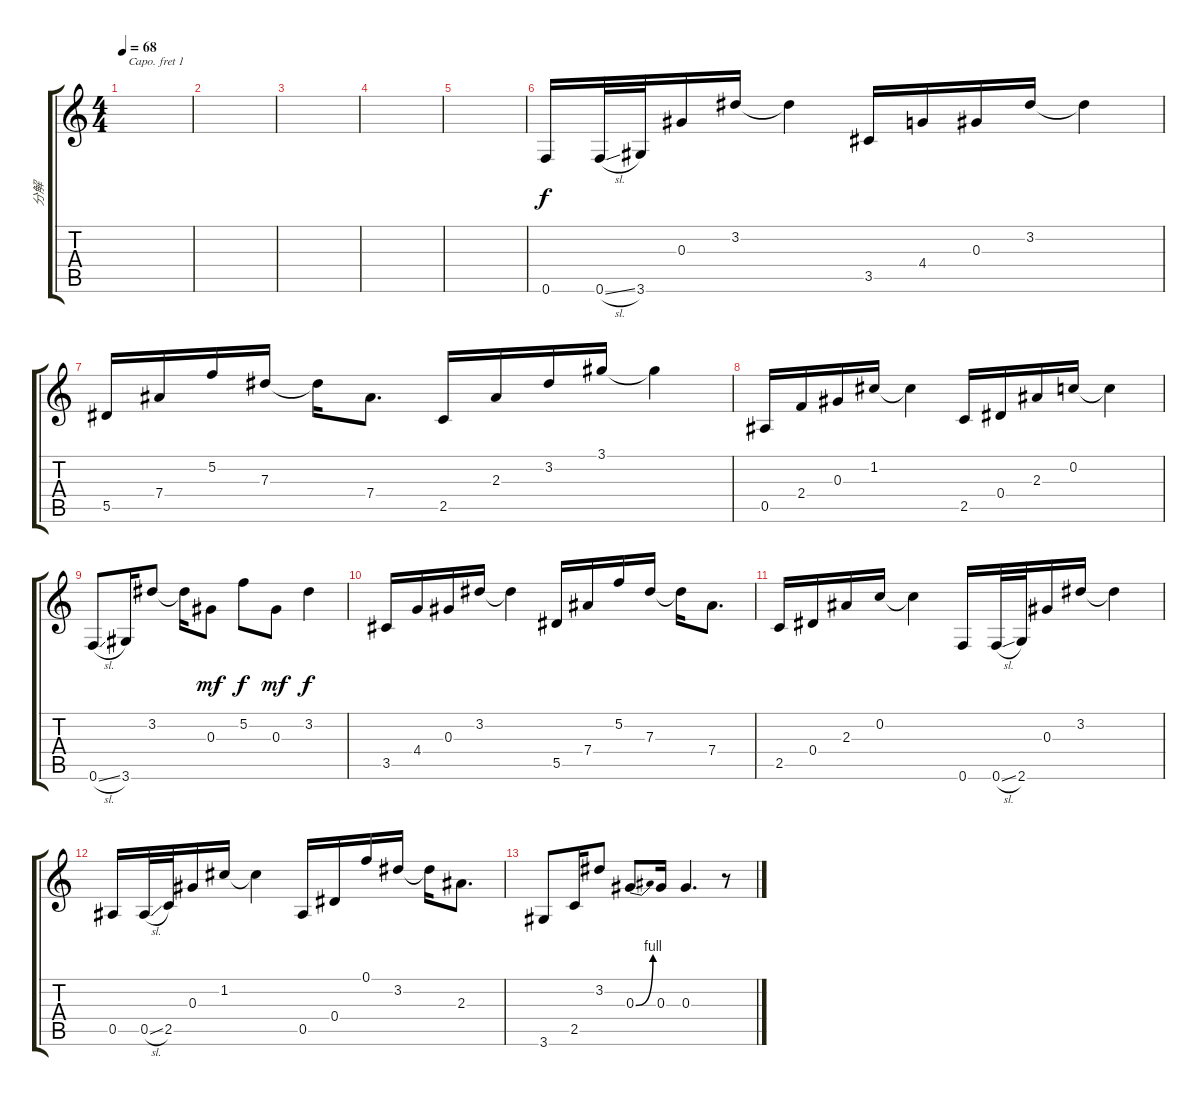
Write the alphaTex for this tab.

\track ("分解" "分解") {instrument acousticguitarsteel}
\staff {score tabs}
\capo 1
\tuning (E4 B3 G3 D3 A2 E2) {hide}
\ts (4 4)
\tempo 68
\clef g2
\ks c
|
|
|
|
|
0.6.16 0.6{sl}.32 3.6.32 0.3.16 3.2.16 3.2{t}.4 3.5.16 4.4.16 0.3.16 3.2.16 3.2{t}.4 |
5.5.16 7.4.16 5.2.16 7.3.16 7.3{t}.16 7.4.8{d} 2.5.16 2.3.16 3.2.16 3.1.16 3.1{t}.4 |
0.5.16 2.4.16 0.3.16 1.2.16 1.2{t}.4 2.5.16 0.4.16 2.3.16 0.2.16 0.2{t}.4 |
0.6{sl}.8 3.6.16 3.2.8 3.2{t}.16 0.3.8{dy mf} 5.2.8{dy f} 0.3.8{dy mf} 3.2.4{dy f} |
3.5.16 4.4.16 0.3.16 3.2.16 3.2{t}.4 5.5.16 7.4.16 5.2.16 7.3.16 7.3{t}.16 7.4.8{d} |
2.5.16 0.4.16 2.3.16 0.2.16 0.2{t}.4 0.6.16 0.6{sl}.32 2.6.32 0.3.16 3.2.16 3.2{t}.4 |
0.5.16 0.5{sl}.32 2.5.32 0.3.16 1.2.16 1.2{t}.4 0.5.16 0.4.16 0.1.16 3.2.16 3.2{t}.16 2.3.8{d} |
3.6.8 2.5.16 3.2.8 0.3{be (bend 0 0 60 4)}.8 0.3.16 0.3.4{d} r.8
